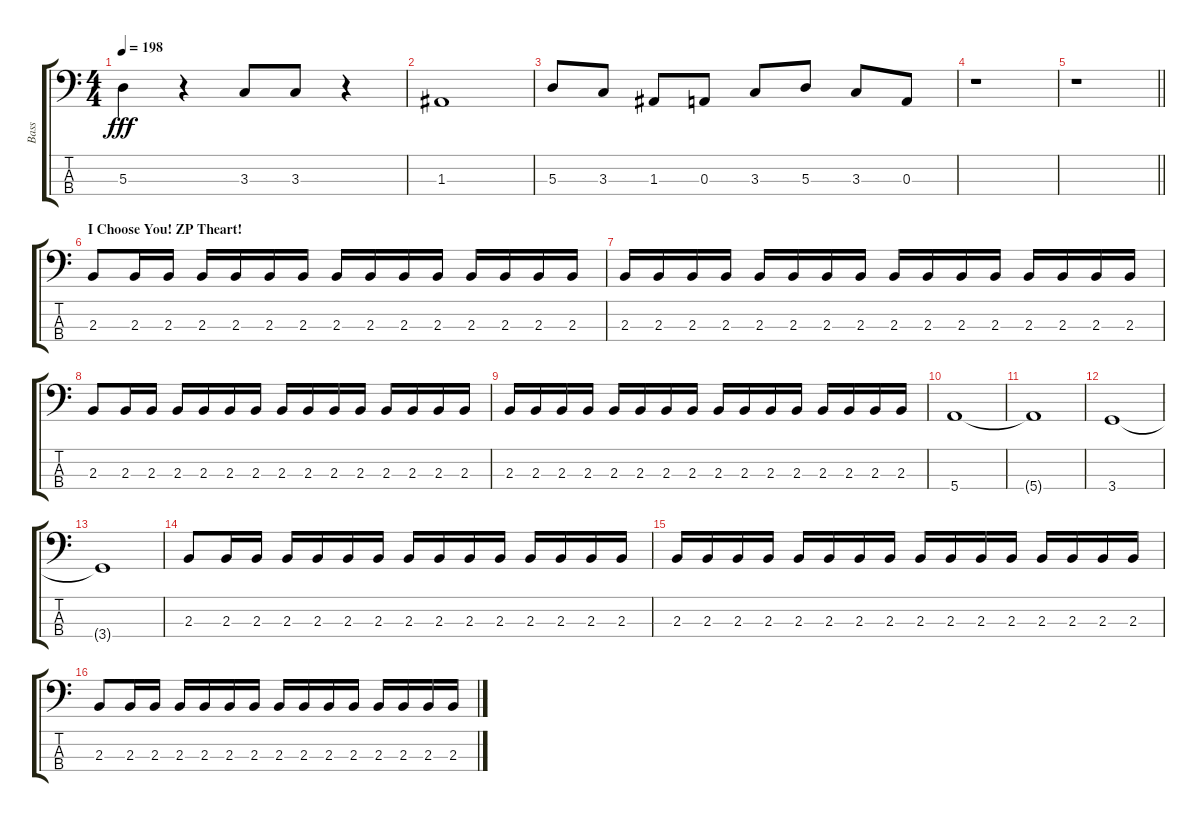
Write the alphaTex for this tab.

\track ("Bass" "Bass") {instrument electricbassfinger}
\staff {score tabs}
\tuning (G2 D2 A1 E1) {hide}
\ts (4 4)
\tempo 198
\clef f4
\ks c
5.3.4{dy fff} r.4 3.3.8 3.3.8 r.4 |
1.3.1 |
5.3.8 3.3.8 1.3.8 0.3.8 3.3.8 5.3.8 3.3.8 0.3.8 |
r.1 |
\barLineRight lightlight
r.1 |
\section ("" "I Choose You! ZP Theart!")
2.3.8 2.3.16 2.3.16 2.3.16 2.3.16 2.3.16 2.3.16 2.3.16 2.3.16 2.3.16 2.3.16 2.3.16 2.3.16 2.3.16 2.3.16 |
2.3.16 2.3.16 2.3.16 2.3.16 2.3.16 2.3.16 2.3.16 2.3.16 2.3.16 2.3.16 2.3.16 2.3.16 2.3.16 2.3.16 2.3.16 2.3.16 |
2.3.8 2.3.16 2.3.16 2.3.16 2.3.16 2.3.16 2.3.16 2.3.16 2.3.16 2.3.16 2.3.16 2.3.16 2.3.16 2.3.16 2.3.16 |
2.3.16 2.3.16 2.3.16 2.3.16 2.3.16 2.3.16 2.3.16 2.3.16 2.3.16 2.3.16 2.3.16 2.3.16 2.3.16 2.3.16 2.3.16 2.3.16 |
5.4.1 |
5.4{t}.1 |
3.4.1 |
3.4{t}.1 |
2.3.8 2.3.16 2.3.16 2.3.16 2.3.16 2.3.16 2.3.16 2.3.16 2.3.16 2.3.16 2.3.16 2.3.16 2.3.16 2.3.16 2.3.16 |
2.3.16 2.3.16 2.3.16 2.3.16 2.3.16 2.3.16 2.3.16 2.3.16 2.3.16 2.3.16 2.3.16 2.3.16 2.3.16 2.3.16 2.3.16 2.3.16 |
2.3.8 2.3.16 2.3.16 2.3.16 2.3.16 2.3.16 2.3.16 2.3.16 2.3.16 2.3.16 2.3.16 2.3.16 2.3.16 2.3.16 2.3.16
